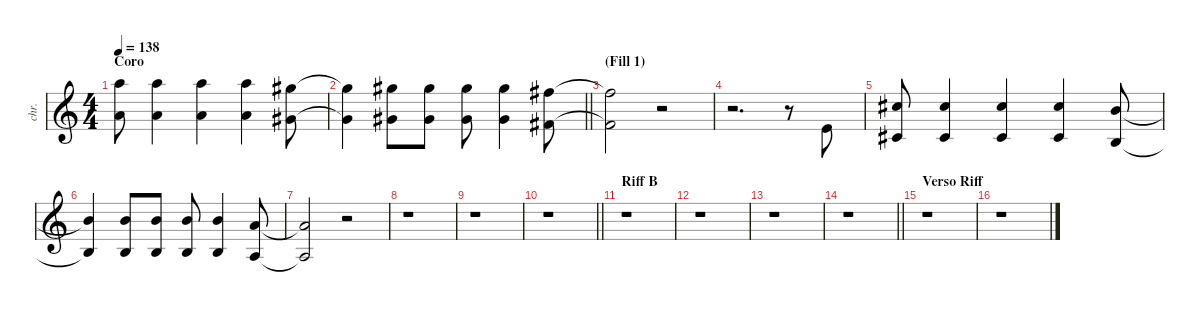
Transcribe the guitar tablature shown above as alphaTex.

\defaultSystemsLayout 4
\hideDynamics
\bracketExtendMode nobrackets
\otherSystemsTrackNameOrientation horizontal
\track ("Coro: Ozzy" "chr.") {instrument choiraahs}
\staff {score}
\tuning (E4 B3 G3 D3 A2 E2)
\ts (4 4)
\section ("" "Coro")
\tempo 138
\clef g2
\ks c
(22.2 19.4).8{dy f beam Down} (22.2 19.4).4{beam Down} (22.2 19.4).4{beam Down} (22.2 19.4).4{beam Down} (21.2{acc #} 18.4{acc #}).8{beam Down} |
\barLineRight lightlight
(21.2{t acc #} 18.4{t acc #}).4{beam Down} (21.2{acc #} 18.4{acc #}).8{beam Down} (21.2{acc #} 18.4{acc #}).8{beam Down} (21.2{acc #} 18.4{acc #}).8{beam Down} (21.2{acc #} 18.4{acc #}).4{beam Down} (19.2{acc #} 16.4{acc #}).8{beam Down} |
\section ("" "(Fill 1)")
(19.2{t acc #} 16.4{t acc #}).2{beam Down} r.2{beam Down} |
r.2{d beam Down} r.8{beam Down} 14.4.8{beam Up} |
(9.1{acc #} 6.3{acc #}).8{beam Up} (9.1{acc #} 6.3{acc #}).4{beam Up} (9.1{acc #} 6.3{acc #}).4{beam Up} (9.1{acc #} 6.3{acc #}).4{beam Up} (7.1 4.3).8{beam Up} |
(7.1{t} 4.3{t}).4{beam Up} (7.1 4.3).8{beam Up} (7.1 4.3).8{beam Up} (7.1 4.3).8{beam Up} (7.1 4.3).4{beam Up} (5.1 2.3).8{beam Up} |
(5.1{t} 2.3{t}).2{beam Up} r.2{beam Up} |
r.1{beam Down} |
r.1{beam Down} |
\barLineRight lightlight
r.1{beam Down} |
\section ("" "Riff B")
r.1{beam Down} |
r.1{beam Down} |
r.1{beam Down} |
\barLineRight lightlight
r.1{beam Down} |
\section ("" "Verso Riff")
r.1{beam Down} |
r.1{beam Down}
